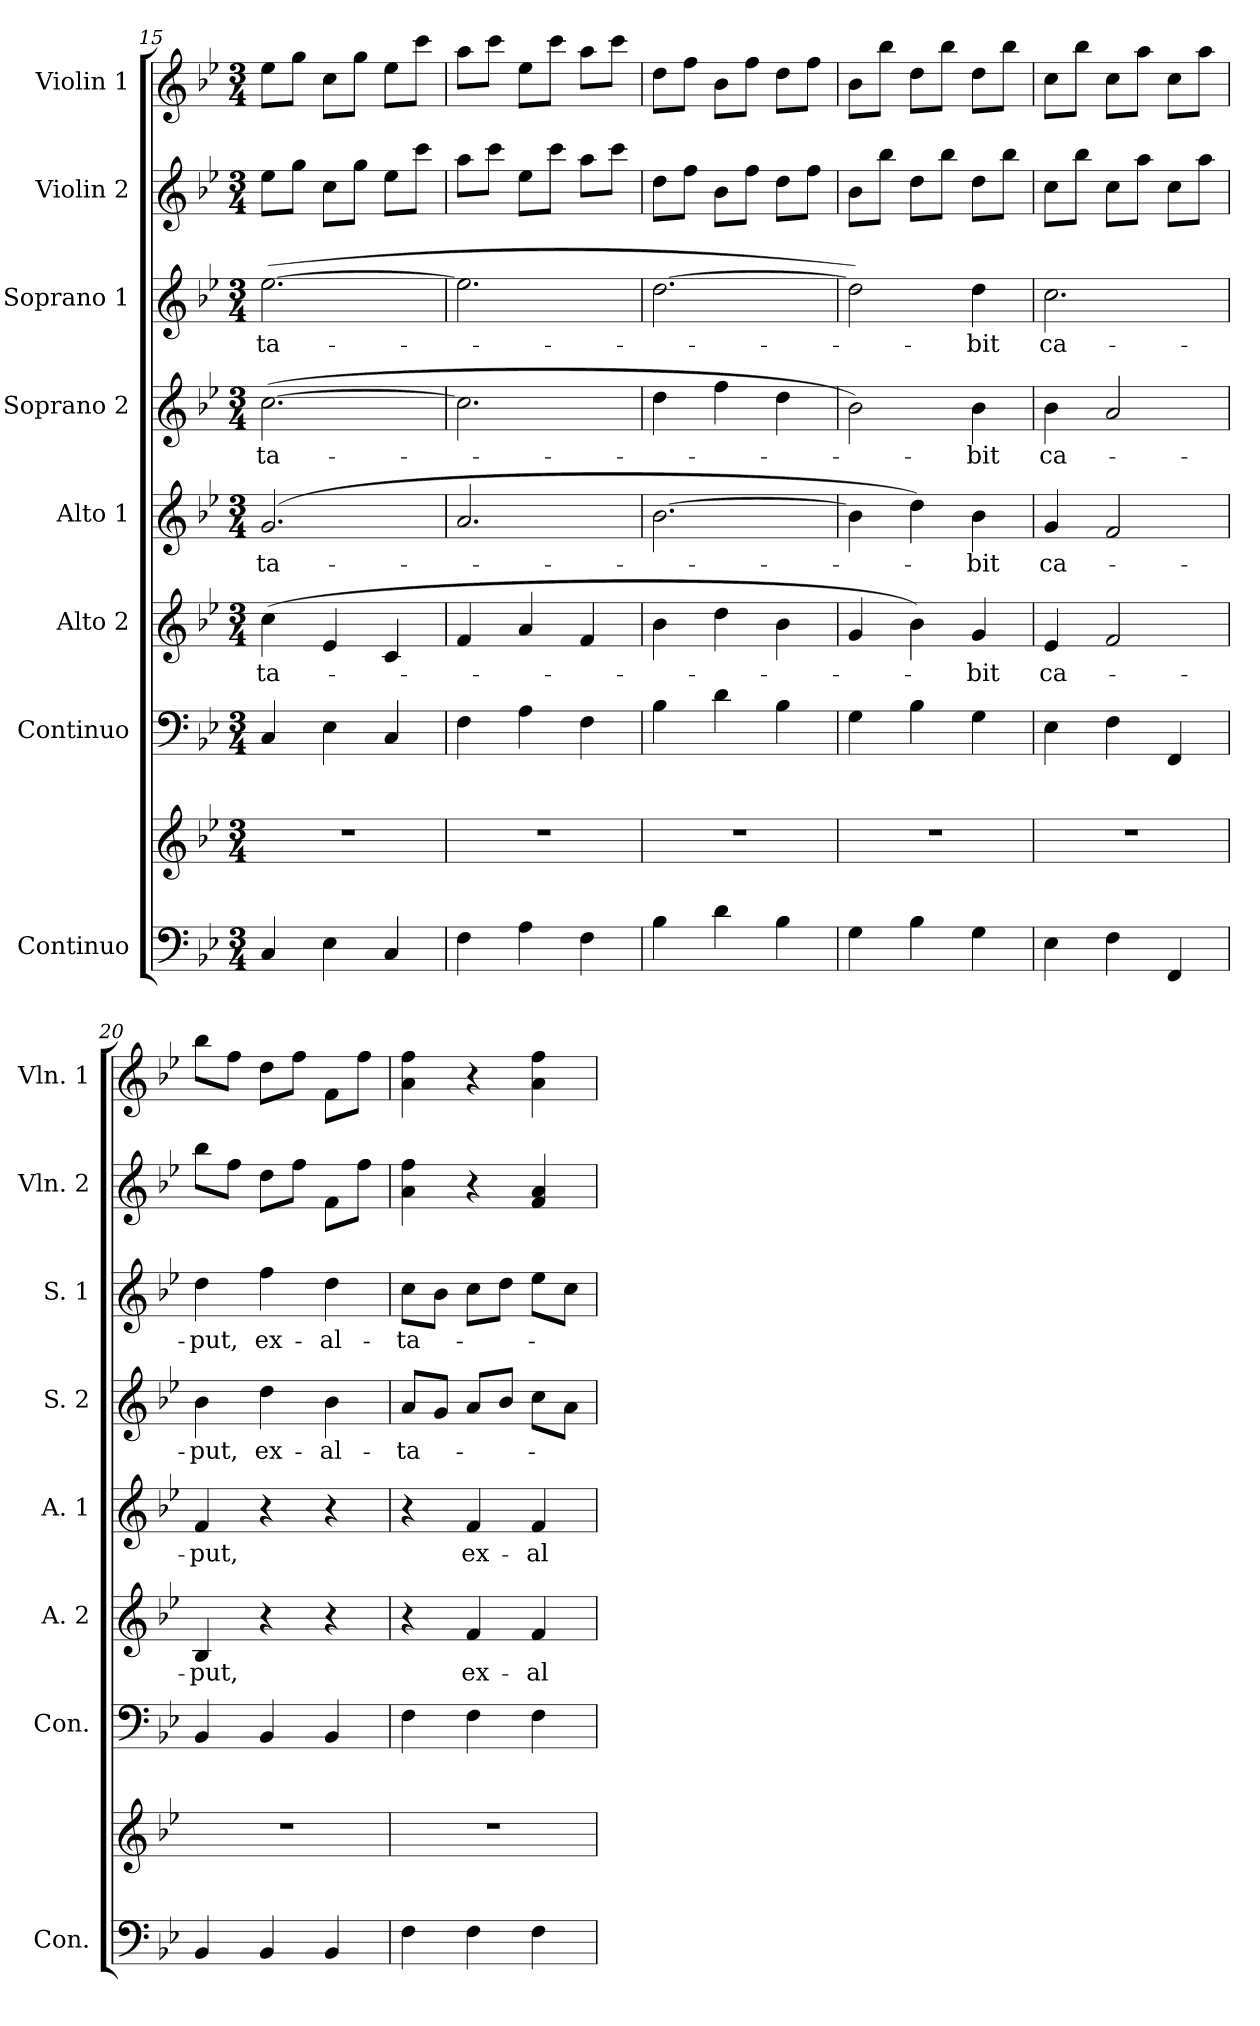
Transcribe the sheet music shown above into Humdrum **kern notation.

**kern	**kern	**kern	**kern	**text	**kern	**text	**kern	**text	**kern	**text	**kern	**kern
*part8	*part8	*part7	*part6	*part6	*part5	*part5	*part4	*part4	*part3	*part3	*part2	*part1
*staff9	*staff8	*staff7	*staff6	*staff6	*staff5	*staff5	*staff4	*staff4	*staff3	*staff3	*staff2	*staff1
*I"Continuo	*	*I"Continuo	*I"Alto 2	*	*I"Alto 1	*	*I"Soprano 2	*	*I"Soprano 1	*	*I"Violin 2	*I"Violin 1
*I'Con.	*	*I'Con.	*I'A. 2	*	*I'A. 1	*	*I'S. 2	*	*I'S. 1	*	*I'Vln. 2	*I'Vln. 1
*clefF4	*clefG2	*clefF4	*clefG2	*	*clefG2	*	*clefG2	*	*clefG2	*	*clefG2	*clefG2
*k[b-e-]	*k[b-e-]	*k[b-e-]	*k[b-e-]	*	*k[b-e-]	*	*k[b-e-]	*	*k[b-e-]	*	*k[b-e-]	*k[b-e-]
*M3/4	*M3/4	*M3/4	*M3/4	*	*M3/4	*	*M3/4	*	*M3/4	*	*M3/4	*M3/4
=15	=15	=15	=15	=15	=15	=15	=15	=15	=15	=15	=15	=15
!	!	!	!	!LO:LY:b	!	!LO:LY:b	!	!LO:LY:b	!	!LO:LY:b	!	!
4C/	2.r	4C/	(>4cc\	-ta-	(>2.g/	-ta-	(>[2.cc\	-ta-	(>[2.ee-\	-ta-	8ee-\L	8ee-\L
.	.	.	.	.	.	.	.	.	.	.	8gg\J	8gg\J
4E-\	.	4E-\	4e-/	.	.	.	.	.	.	.	8cc\L	8cc\L
.	.	.	.	.	.	.	.	.	.	.	8gg\J	8gg\J
4C/	.	4C/	4c/	.	.	.	.	.	.	.	8ee-\L	8ee-\L
.	.	.	.	.	.	.	.	.	.	.	8ccc\J	8ccc\J
=16	=16	=16	=16	=16	=16	=16	=16	=16	=16	=16	=16	=16
4F\	2.r	4F\	4f/	.	2.a/	.	2.cc\]	.	2.ee-\]	.	8aa\L	8aa\L
.	.	.	.	.	.	.	.	.	.	.	8ccc\J	8ccc\J
4A\	.	4A\	4a/	.	.	.	.	.	.	.	8ee-\L	8ee-\L
.	.	.	.	.	.	.	.	.	.	.	8ccc\J	8ccc\J
4F\	.	4F\	4f/	.	.	.	.	.	.	.	8aa\L	8aa\L
.	.	.	.	.	.	.	.	.	.	.	8ccc\J	8ccc\J
=17	=17	=17	=17	=17	=17	=17	=17	=17	=17	=17	=17	=17
4B-\	2.r	4B-\	4b-\	.	[2.b-\	.	4dd\	.	[2.dd\	.	8dd\L	8dd\L
.	.	.	.	.	.	.	.	.	.	.	8ff\J	8ff\J
4d\	.	4d\	4dd\	.	.	.	4ff\	.	.	.	8b-\L	8b-\L
.	.	.	.	.	.	.	.	.	.	.	8ff\J	8ff\J
4B-\	.	4B-\	4b-\	.	.	.	4dd\	.	.	.	8dd\L	8dd\L
.	.	.	.	.	.	.	.	.	.	.	8ff\J	8ff\J
!!LO:LB:g=z
=18	=18	=18	=18	=18	=18	=18	=18	=18	=18	=18	=18	=18
4G\	2.r	4G\	4g/	.	4b-\]	.	2b-\)	.	2dd\])	.	8b-\L	8b-\L
.	.	.	.	.	.	.	.	.	.	.	8bb-\J	8bb-\J
4B-\	.	4B-\	4b-\)	.	4dd\)	.	.	.	.	.	8dd\L	8dd\L
.	.	.	.	.	.	.	.	.	.	.	8bb-\J	8bb-\J
!	!	!	!	!LO:LY:b	!	!LO:LY:b	!	!LO:LY:b	!	!LO:LY:b	!	!
4G\	.	4G\	4g/	-bit	4b-\	-bit	4b-\	-bit	4dd\	-bit	8dd\L	8dd\L
.	.	.	.	.	.	.	.	.	.	.	8bb-\J	8bb-\J
=19	=19	=19	=19	=19	=19	=19	=19	=19	=19	=19	=19	=19
!	!	!	!	!LO:LY:b	!	!LO:LY:b	!	!LO:LY:b	!	!LO:LY:b	!	!
4E-\	2.r	4E-\	4e-/	ca-	4g/	ca-	4b-\	ca-	2.cc\	ca-	8cc\L	8cc\L
.	.	.	.	.	.	.	.	.	.	.	8bb-\J	8bb-\J
4F\	.	4F\	2f/	.	2f/	.	2a/	.	.	.	8cc\L	8cc\L
.	.	.	.	.	.	.	.	.	.	.	8aa\J	8aa\J
4FF/	.	4FF/	.	.	.	.	.	.	.	.	8cc\L	8cc\L
.	.	.	.	.	.	.	.	.	.	.	8aa\J	8aa\J
=20	=20	=20	=20	=20	=20	=20	=20	=20	=20	=20	=20	=20
!	!	!	!	!LO:LY:b	!	!LO:LY:b	!	!LO:LY:b	!	!LO:LY:b	!	!
4BB-/	2.r	4BB-/	4B-/	-put,	4f/	-put,	4b-\	-put,	4dd\	-put,	8bb-\L	8bb-\L
.	.	.	.	.	.	.	.	.	.	.	8ff\J	8ff\J
!	!	!	!	!	!	!	!	!LO:LY:b	!	!LO:LY:b	!	!
4BB-/	.	4BB-/	4r	.	4r	.	4dd\	ex-	4ff\	ex-	8dd\L	8dd\L
.	.	.	.	.	.	.	.	.	.	.	8ff\J	8ff\J
!	!	!	!	!	!	!	!	!LO:LY:b	!	!LO:LY:b	!	!
4BB-/	.	4BB-/	4r	.	4r	.	4b-\	-al-	4dd\	-al-	8f\L	8f\L
.	.	.	.	.	.	.	.	.	.	.	8ff\J	8ff\J
=21	=21	=21	=21	=21	=21	=21	=21	=21	=21	=21	=21	=21
!	!	!	!	!	!	!	!	!LO:LY:b	!	!LO:LY:b	!	!
4F\	2.r	4F\	4r	.	4r	.	8a/L	-ta-	8cc\L	-ta-	4a\ 4ff\	4a\ 4ff\
.	.	.	.	.	.	.	8g/J	.	8b-\J	.	.	.
!	!	!	!	!LO:LY:b	!	!LO:LY:b	!	!	!	!	!	!
4F\	.	4F\	4f/	ex-	4f/	ex-	8a/L	.	8cc\L	.	4r	4r
.	.	.	.	.	.	.	8b-/J	.	8dd\J	.	.	.
!	!	!	!	!LO:LY:b	!	!LO:LY:b	!	!	!	!	!	!
4F\	.	4F\	4f/	-al-	4f/	-al-	8cc\L	.	8ee-\L	.	4f/ 4a/	4a\ 4ff\
.	.	.	.	.	.	.	8a\J	.	8cc\J	.	.	.
=	=	=	=	=	=	=	=	=	=	=	=	=
*-	*-	*-	*-	*-	*-	*-	*-	*-	*-	*-	*-	*-
